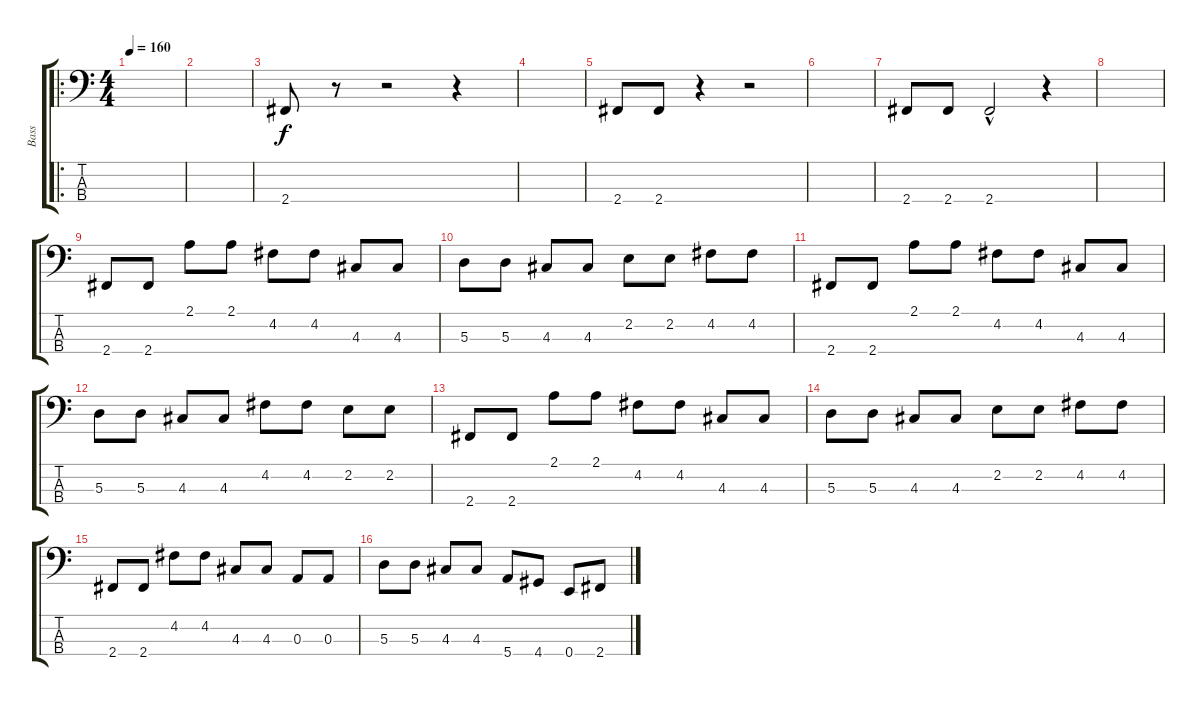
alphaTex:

\track ("Bass" "Bass") {instrument electricbasspick}
\staff {score tabs}
\tuning (G2 D2 A1 E1) {hide}
\ro
\ts (4 4)
\tempo 160
\clef f4
\ks c
|
|
2.4.8 r.8 r.2 r.4 |
|
2.4.8 2.4.8 r.4 r.2 |
|
2.4.8 2.4.8 2.4{hac}.2 r.4 |
|
2.4.8 2.4.8 2.1.8 2.1.8 4.2.8 4.2.8 4.3.8 4.3.8 |
5.3.8 5.3.8 4.3.8 4.3.8 2.2.8 2.2.8 4.2.8 4.2.8 |
2.4.8 2.4.8 2.1.8 2.1.8 4.2.8 4.2.8 4.3.8 4.3.8 |
5.3.8 5.3.8 4.3.8 4.3.8 4.2.8 4.2.8 2.2.8 2.2.8 |
2.4.8 2.4.8 2.1.8 2.1.8 4.2.8 4.2.8 4.3.8 4.3.8 |
5.3.8 5.3.8 4.3.8 4.3.8 2.2.8 2.2.8 4.2.8 4.2.8 |
2.4.8 2.4.8 4.2.8 4.2.8 4.3.8 4.3.8 0.3.8 0.3.8 |
5.3.8 5.3.8 4.3.8 4.3.8 5.4.8 4.4.8 0.4.8 2.4.8
